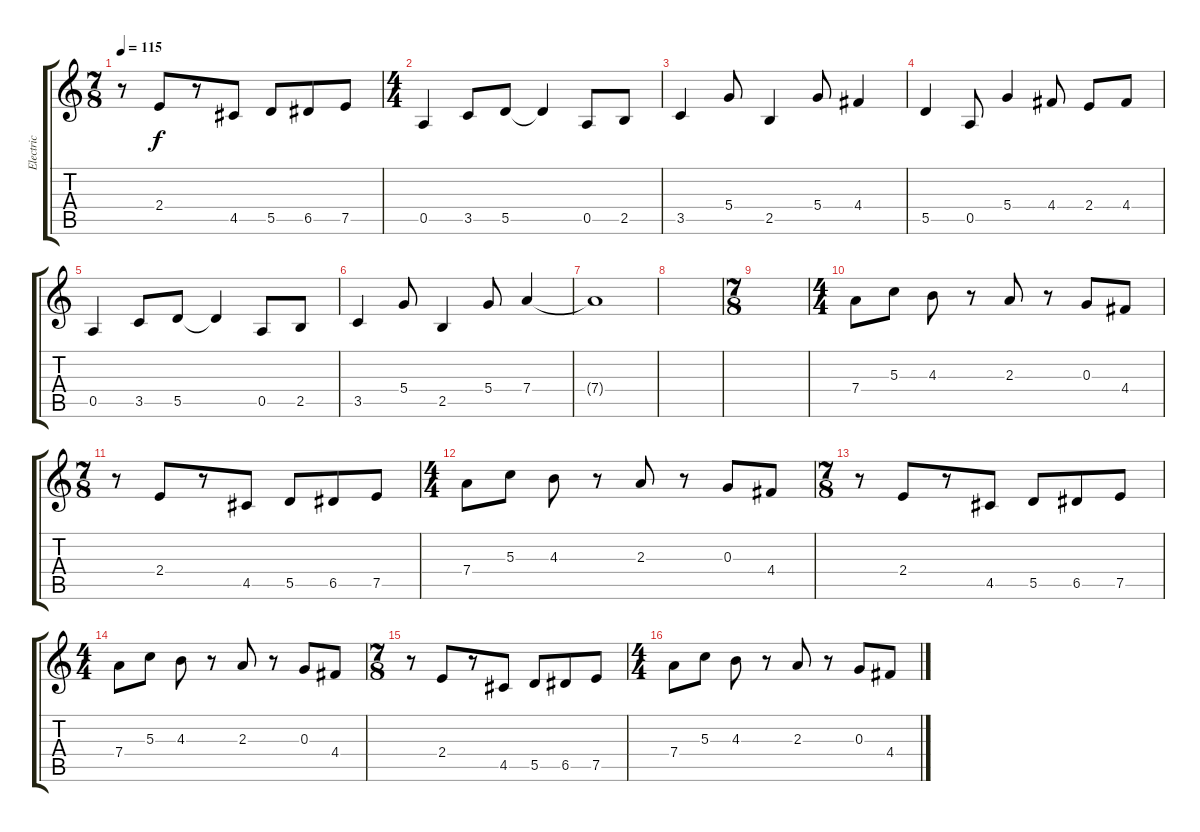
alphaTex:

\track ("Electric" "Electric") {instrument overdrivenguitar}
\staff {score tabs}
\tuning (E4 B3 G3 D3 A2 E2) {hide}
\ts (7 8)
\tempo 115
\clef g2
\ks c
r.8{dy f} 2.4.8 r.8 4.5.8 5.5.8 6.5.8 7.5.8 |
\ts (4 4)
0.5.4 3.5.8 5.5.8 5.5{t}.4 0.5.8 2.5.8 |
3.5.4 5.4.8 2.5.4 5.4.8 4.4.4 |
5.5.4 0.5.8 5.4.4 4.4.8 2.4.8 4.4.8 |
0.5.4 3.5.8 5.5.8 5.5{t}.4 0.5.8 2.5.8 |
3.5.4 5.4.8 2.5.4 5.4.8 7.4.4 |
7.4{t}.1 |
|
\ts (7 8)
|
\ts (4 4)
7.4.8 5.3.8 4.3.8 r.8 2.3.8 r.8 0.3.8 4.4.8 |
\ts (7 8)
r.8 2.4.8 r.8 4.5.8 5.5.8 6.5.8 7.5.8 |
\ts (4 4)
7.4.8 5.3.8 4.3.8 r.8 2.3.8 r.8 0.3.8 4.4.8 |
\ts (7 8)
r.8 2.4.8 r.8 4.5.8 5.5.8 6.5.8 7.5.8 |
\ts (4 4)
7.4.8 5.3.8 4.3.8 r.8 2.3.8 r.8 0.3.8 4.4.8 |
\ts (7 8)
r.8 2.4.8 r.8 4.5.8 5.5.8 6.5.8 7.5.8 |
\ts (4 4)
7.4.8 5.3.8 4.3.8 r.8 2.3.8 r.8 0.3.8 4.4.8
